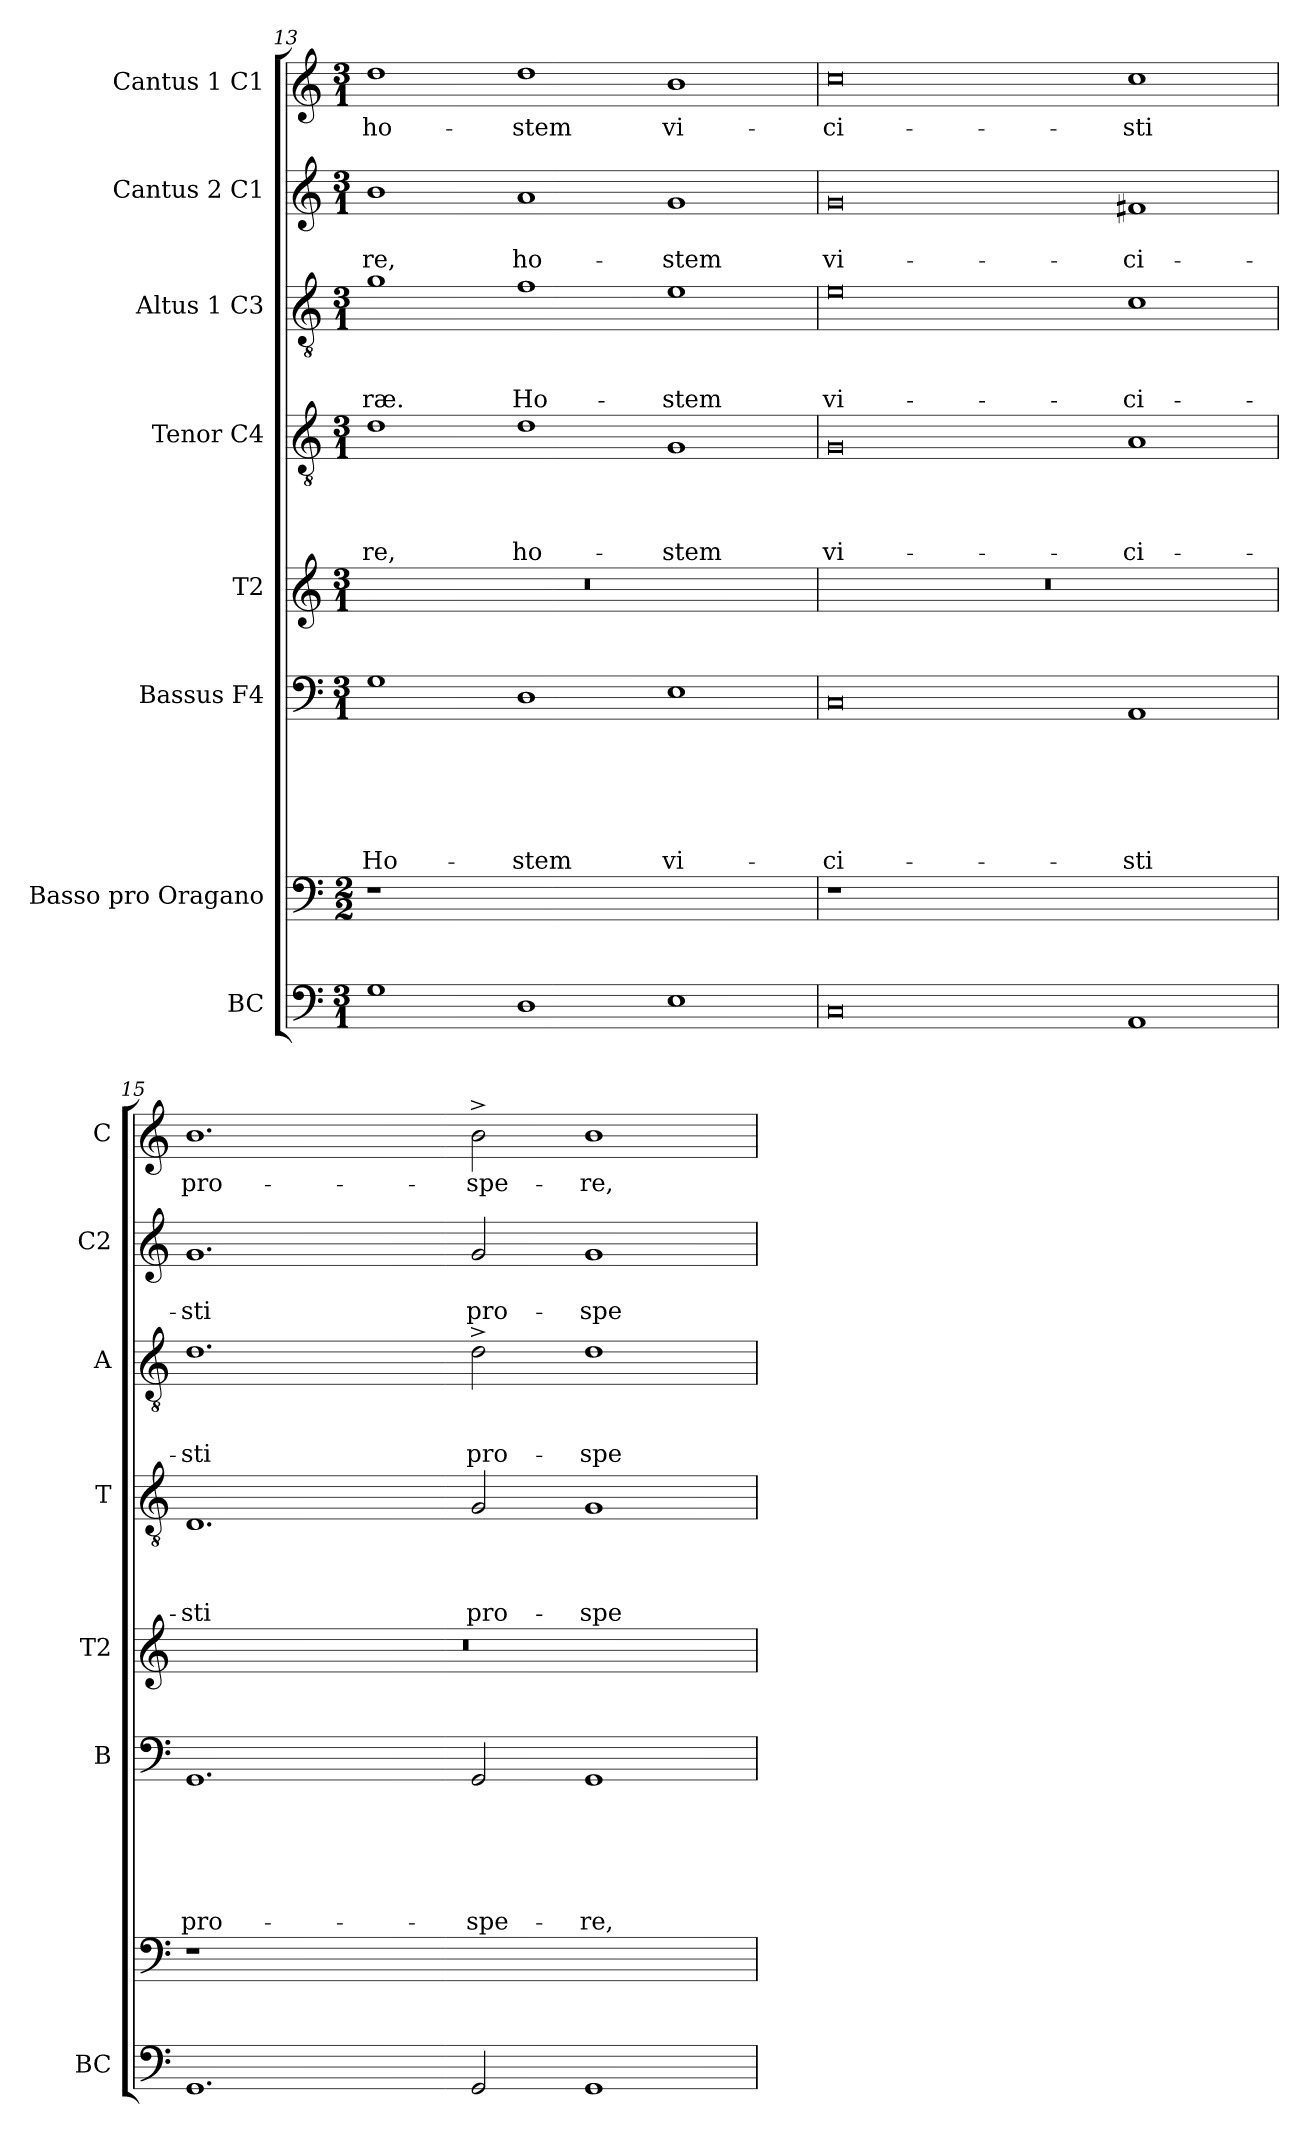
**kern	**kern	**kern	**text	**text	**text	**text	**text	**text	**kern	**kern	**text	**text	**text	**text	**kern	**text	**text	**text	**kern	**text	**text	**kern	**text
*part8	*part7	*part6	*part6	*part6	*part6	*part6	*part6	*part6	*part5	*part4	*part4	*part4	*part4	*part4	*part3	*part3	*part3	*part3	*part2	*part2	*part2	*part1	*part1
*staff8	*staff7	*staff6	*staff6	*staff6	*staff6	*staff6	*staff6	*staff6	*staff5	*staff4	*staff4	*staff4	*staff4	*staff4	*staff3	*staff3	*staff3	*staff3	*staff2	*staff2	*staff2	*staff1	*staff1
*I"BC	*I"Basso pro Oragano	*I"Bassus F4	*	*	*	*	*	*	*I"T2	*I"Tenor C4	*	*	*	*	*I"Altus 1 C3	*	*	*	*I"Cantus 2 C1	*	*	*I"Cantus 1 C1	*
*I'BC	*	*I'B	*	*	*	*	*	*	*I'T2	*I'T	*	*	*	*	*I'A	*	*	*	*I'C2	*	*	*I'C	*
*clefF4	*clefF4	*clefF4	*	*	*	*	*	*	*clefG2	*clefGv2	*	*	*	*	*clefGv2	*	*	*	*clefG2	*	*	*clefG2	*
*	*ITrd7c12	*	*	*	*	*	*	*	*	*	*	*	*	*	*	*	*	*	*	*	*	*	*
*k[]	*k[]	*k[]	*	*	*	*	*	*	*k[]	*k[]	*	*	*	*	*k[]	*	*	*	*k[]	*	*	*k[]	*
*C:	*C:	*C:	*	*	*	*	*	*	*C:	*C:	*	*	*	*	*C:	*	*	*	*C:	*	*	*C:	*
*M3/1	*M2/2	*M3/1	*	*	*	*	*	*	*M3/1	*M3/1	*	*	*	*	*M3/1	*	*	*	*M3/1	*	*	*M3/1	*
=13	=13	=13	=13	=13	=13	=13	=13	=13	=13	=13	=13	=13	=13	=13	=13	=13	=13	=13	=13	=13	=13	=13	=13
!	!	!	!	!	!	!	!	!LO:LY:b	!	!	!	!	!	!LO:LY:b	!	!	!	!LO:LY:b	!	!	!LO:LY:b	!	!LO:LY:b
1G	1r	1G	.	.	.	.	.	Ho-	0.r	1d	.	.	.	-re,	1g	.	.	-ræ.	1b	.	-re,	1dd	ho-
!	!	!	!	!	!	!	!	!LO:LY:b:rj	!	!	!	!	!	!LO:LY:b	!	!	!	!LO:LY:b:rj	!	!	!LO:LY:b	!	!LO:LY:b
1D	0ryy	1D	.	.	.	.	.	-stem	.	1d	.	.	.	ho-	1f	.	.	Ho-	1a	.	ho-	1dd	-stem
!	!	!	!	!	!	!	!	!LO:LY:b	!	!	!	!	!	!LO:LY:b	!	!	!	!LO:LY:b	!	!	!LO:LY:b	!	!LO:LY:b
1E	.	1E	.	.	.	.	.	vi-	.	1G	.	.	.	-stem	1e	.	.	-stem	1g	.	-stem	1b	vi-
=14	=14	=14	=14	=14	=14	=14	=14	=14	=14	=14	=14	=14	=14	=14	=14	=14	=14	=14	=14	=14	=14	=14	=14
!	!	!	!	!	!	!	!	!LO:LY:b:rj	!	!	!	!	!	!LO:LY:b:rj	!	!	!	!LO:LY:b:rj	!	!	!LO:LY:b:rj	!	!LO:LY:b:rj
0C	1r	0C	.	.	.	.	.	-ci-	0.r	0G	.	.	.	vi-	0e	.	.	vi-	0g	.	vi-	0cc	-ci-
.	0ryy	.	.	.	.	.	.	.	.	.	.	.	.	.	.	.	.	.	.	.	.	.	.
!	!	!	!	!	!	!	!	!LO:LY:b	!	!	!	!	!	!LO:LY:b	!	!	!	!LO:LY:b	!	!	!LO:LY:b	!	!LO:LY:b
1AA<	.	1AA	.	.	.	.	.	-sti	.	1A	.	.	.	-ci-	1c	.	.	-ci-	1f#X	.	-ci-	1cc	-sti
=15	=15	=15	=15	=15	=15	=15	=15	=15	=15	=15	=15	=15	=15	=15	=15	=15	=15	=15	=15	=15	=15	=15	=15
!	!	!	!	!	!	!	!	!LO:LY:b	!	!	!	!	!	!LO:LY:b	!	!	!	!LO:LY:b	!	!	!LO:LY:b	!	!LO:LY:b
1.GG	1r	1.GG	.	.	.	.	.	pro-	0.r	1.D	.	.	.	-sti	1.d	.	.	-sti	1.g	.	-sti	1.b	pro-
.	0ryy	.	.	.	.	.	.	.	.	.	.	.	.	.	.	.	.	.	.	.	.	.	.
!	!	!	!	!	!	!	!	!LO:LY:b	!	!	!	!	!	!LO:LY:b	!	!	!	!LO:LY:b	!	!	!LO:LY:b	!	!LO:LY:b
2GG/	.	2GG/	.	.	.	.	.	-spe-	.	2G/	.	.	.	pro-	2d^>\	.	.	pro-	2g/	.	pro-	2b^>\	-spe-
!	!	!	!	!	!	!	!	!LO:LY:b:rj	!	!	!	!	!	!LO:LY:b:rj	!	!	!	!LO:LY:b:rj	!	!	!LO:LY:b:rj	!	!LO:LY:b:rj
1GG	.	1GG	.	.	.	.	.	-re,	.	1G	.	.	.	-spe-	1d	.	.	-spe-	1g	.	-spe-	1b	-re,
=	=	=	=	=	=	=	=	=	=	=	=	=	=	=	=	=	=	=	=	=	=	=	=
*-	*-	*-	*-	*-	*-	*-	*-	*-	*-	*-	*-	*-	*-	*-	*-	*-	*-	*-	*-	*-	*-	*-	*-
